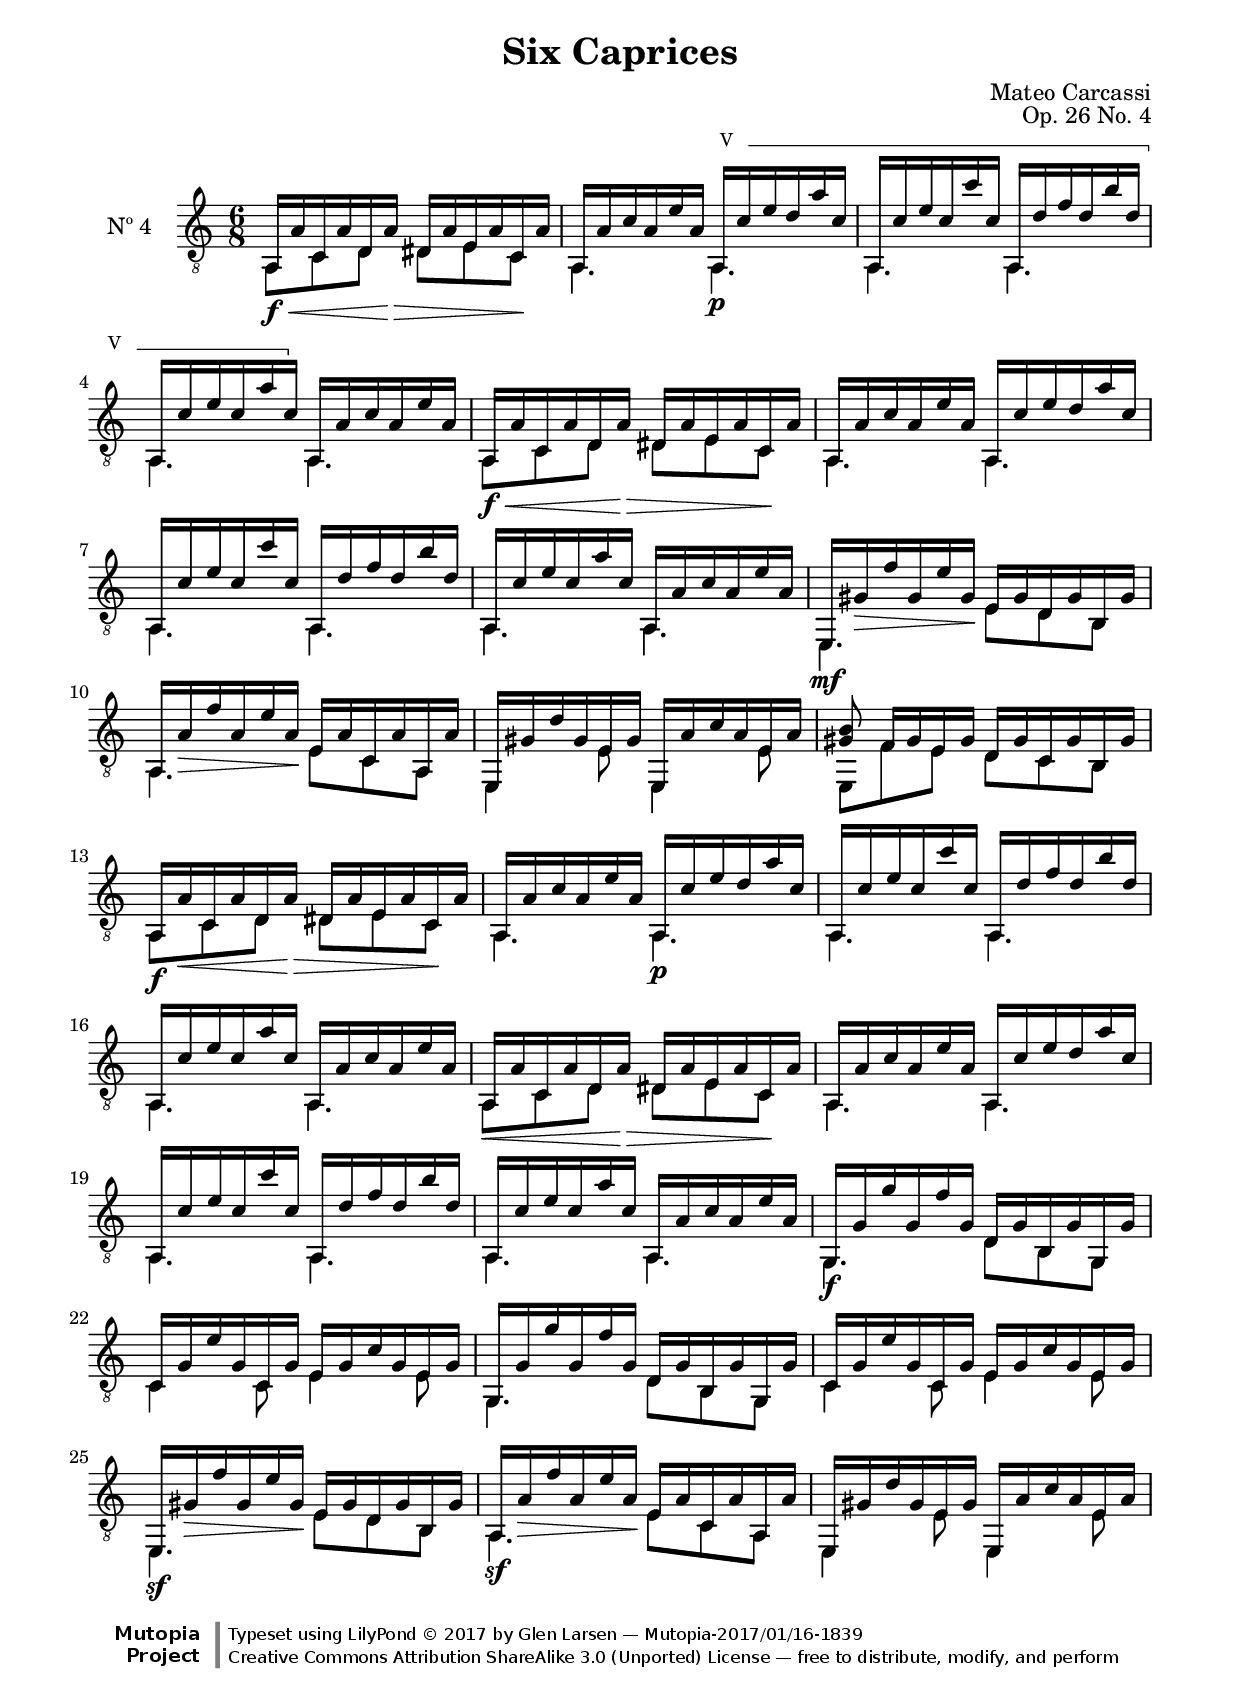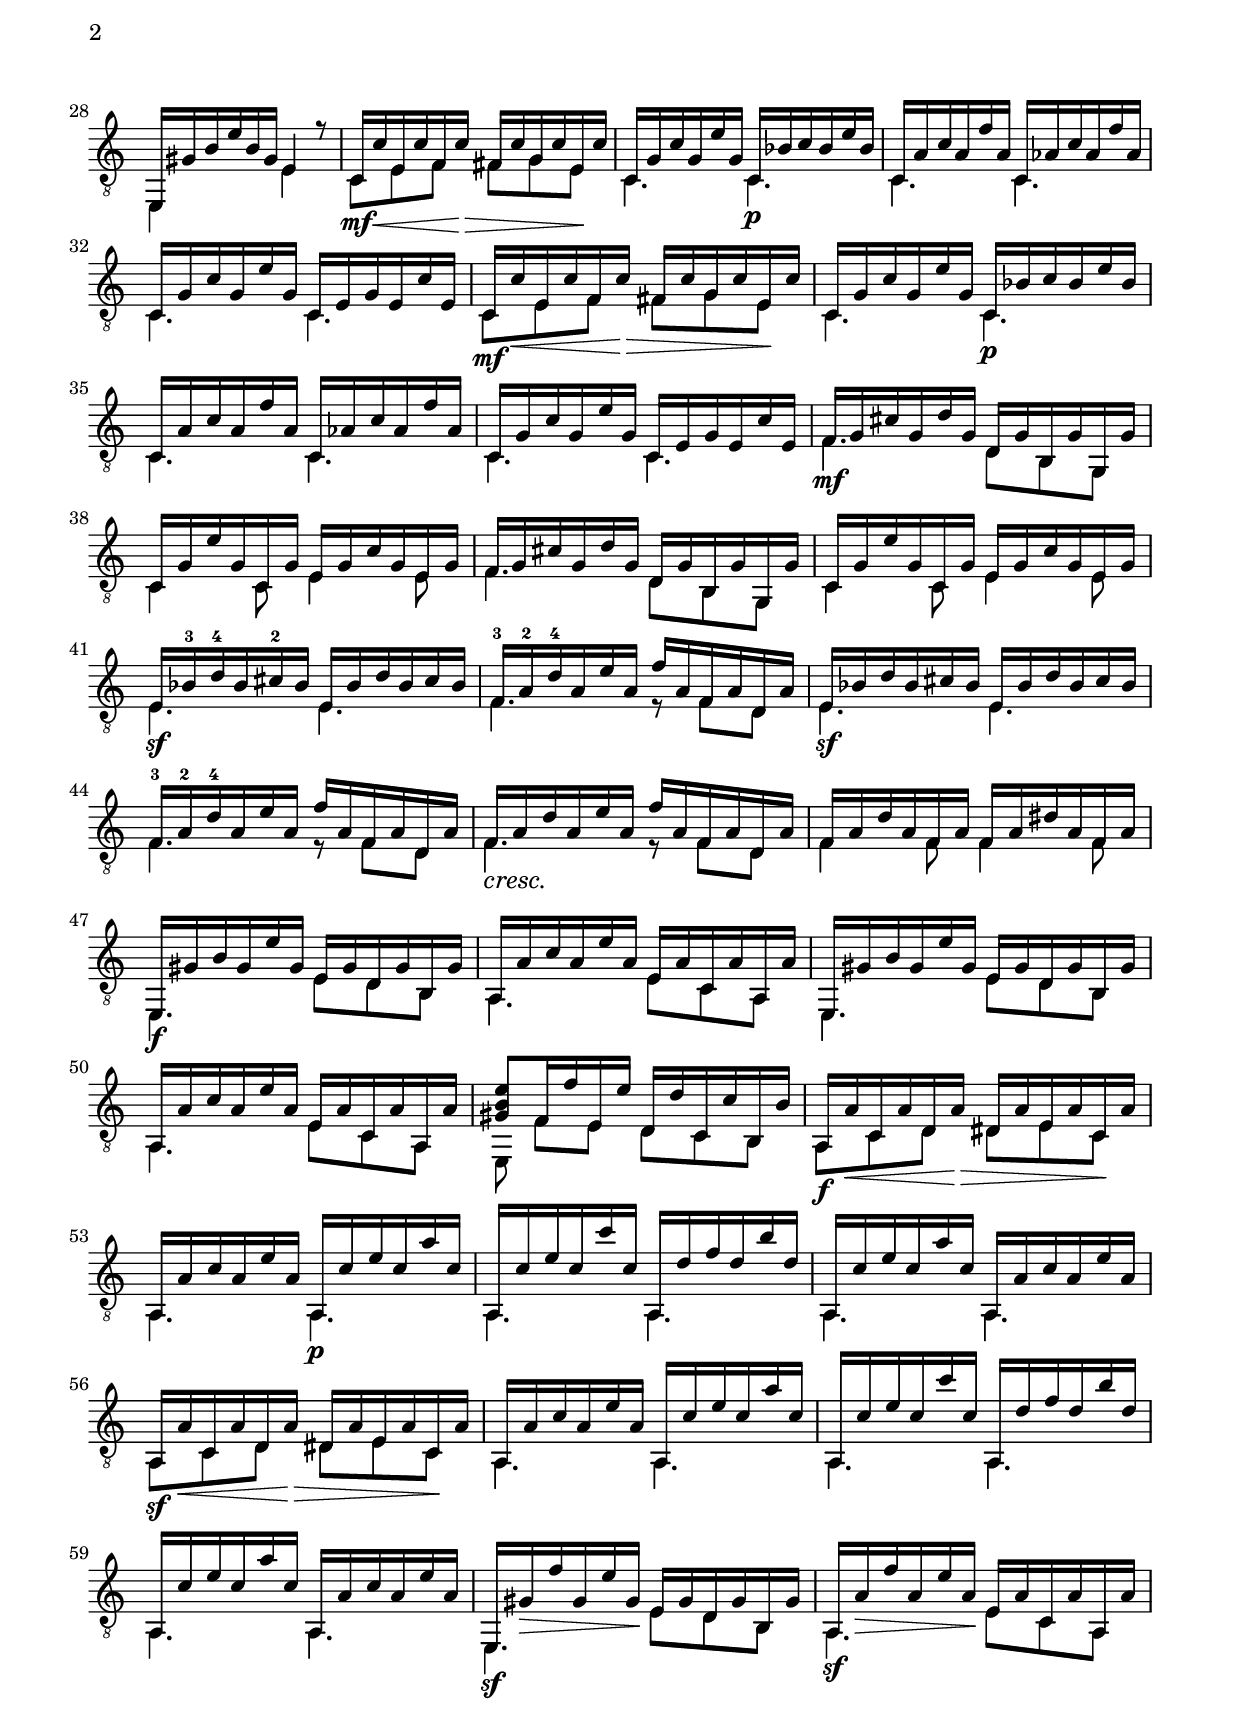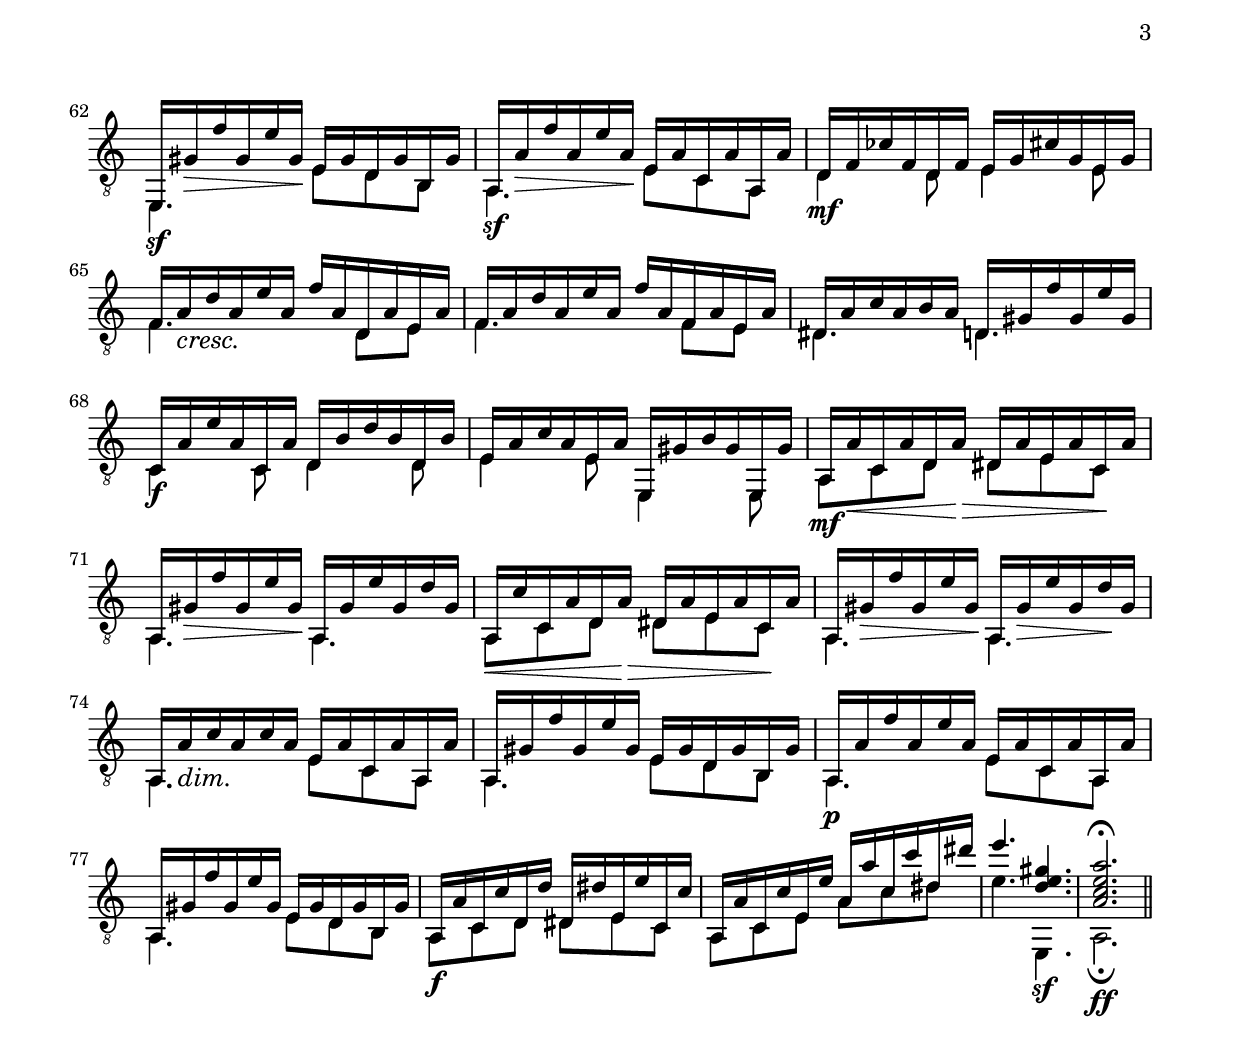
\version "2.19.49"

\header {
  title = "Six Caprices"
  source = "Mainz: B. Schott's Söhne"
  % Statens musikbibliotek - The Music Library of Sweden
  % Boije 91
  composer = "Mateo Carcassi"
  opus = "Op. 26 No. 4"
  year = "ca. 1827"
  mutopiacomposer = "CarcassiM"
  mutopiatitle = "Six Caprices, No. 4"
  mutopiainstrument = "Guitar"
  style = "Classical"
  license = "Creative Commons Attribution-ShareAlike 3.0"
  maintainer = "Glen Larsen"
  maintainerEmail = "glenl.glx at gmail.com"

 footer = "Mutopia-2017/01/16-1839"
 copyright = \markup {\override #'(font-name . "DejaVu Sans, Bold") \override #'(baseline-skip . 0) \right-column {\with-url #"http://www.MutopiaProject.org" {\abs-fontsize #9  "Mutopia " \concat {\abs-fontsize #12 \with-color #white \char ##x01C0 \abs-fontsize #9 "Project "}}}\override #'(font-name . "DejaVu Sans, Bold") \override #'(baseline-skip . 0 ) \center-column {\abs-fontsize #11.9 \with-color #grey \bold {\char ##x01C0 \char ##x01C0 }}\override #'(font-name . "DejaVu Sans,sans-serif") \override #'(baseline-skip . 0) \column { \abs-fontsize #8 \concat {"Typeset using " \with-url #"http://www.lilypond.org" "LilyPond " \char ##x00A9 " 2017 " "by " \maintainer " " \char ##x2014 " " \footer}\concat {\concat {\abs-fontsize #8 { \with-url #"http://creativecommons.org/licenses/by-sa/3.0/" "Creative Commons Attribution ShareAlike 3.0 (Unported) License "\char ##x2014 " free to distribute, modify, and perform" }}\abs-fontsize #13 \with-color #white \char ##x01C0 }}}
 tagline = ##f
}

\paper {
  line-width = 18.0\cm
  top-margin = 4\mm                              %-minimum: 8 mm
  top-markup-spacing.basic-distance = #6         %-dist. from bottom of top margin to the first markup/title
  markup-system-spacing.basic-distance = #10     %-dist. from header/title to first system
  top-system-spacing.basic-distance = #12        %-dist. from top margin to system in pages with no titles
  last-bottom-spacing.padding = #2               %-min #1.5 -pads music from copyright block 
}

%% Syntax: \barre #"text" { notes } - text = any number of box
barre =
#(define-music-function (barre location str music) (string? ly:music?)
   (let ((elts (extract-named-music music '(NoteEvent EventChord))))
     (if (pair? elts)
         (let ((first-element (first elts))
               (last-element (last elts)))
           (set! (ly:music-property first-element 'articulations)
                 (cons (make-music 'TextSpanEvent 'span-direction -1)
                       (ly:music-property first-element 'articulations)))
           (set! (ly:music-property last-element 'articulations)
                 (cons (make-music 'TextSpanEvent 'span-direction 1)
                       (ly:music-property last-element 'articulations))))))
   #{
       \once \override TextSpanner.font-size = #-2
       \once \override TextSpanner.font-shape = #'upright
       \once \override TextSpanner.staff-padding = #3
       \once \override TextSpanner.style = #'line
       \once \override TextSpanner.to-barline = ##f
       \once \override TextSpanner.bound-details =
            #`((left
                (text . ,#{ \markup { \draw-line #'( 0 . -.5) } #})
                (Y . 0)
                (padding . 0.25)
                (attach-dir . -2))
               (right
                (text . ,#{ \markup { \draw-line #'( 0 . -.5) } #})
                (Y . 0)
                (padding . 0.25)
                (attach-dir . 2)))
       %% uncomment this line for make full barred
       \once  \override TextSpanner.bound-details.left.text =  \markup { #str " "}
       $music
   #})


commonVar = {
  \override DynamicTextSpanner.style = #'none
  \mergeDifferentlyHeadedOn
  \mergeDifferentlyDottedOn
}

\layout {
  \context {
    \Voice
    \override StringNumber.stencil = ##f
  }
}


upperVoice = \relative c' {
  \voiceOne
  a,16\f\< a' c, a' d, a'\> dis, a' e a c,\! a' |
  a,16 a' c a e' a, \set minimumFret=5\barre #"V " { a,\p c' e d a' c, |
  a,16 c' e c c' c, a, d' f d b' d, |
  a,16 c' e c a' c, } \set minimumFret=0 a, a' c a e' a, |
  \barNumberCheck #5
  a,16\f\< a' c, a' d, a'\> dis, a' e a c,\! a' |
  a,16 a' c a e' a, \set minimumFret=5 a, c' e d a' c, |
  a,16 c' e c c' c, a, d' f d b' d, |
  a,16 c' e c a' c, \set minimumFret=0 a, a' c a e' a, |
  \barNumberCheck #9
  e,16\mf gis'\> f' gis, e' gis,\! e gis d gis b, gis' |
  a,16 a'\> f' a, e' a,\! e a c, a' a, a' |
  e,16 gis' d' gis, e gis e, a' c a e a  |
  <gis b>8 f16[ gis e gis] d gis c, gis' b, gis' |
  \barNumberCheck #13
  a,16\f a'\< c, a' d, a'\> dis, a' e a c,\! a' |
  a,16 a' c a e' a, a,\p c' e d a' c, |
  a,16 c' e c c' c, a, d' f d b' d, |
  a,16 c' e c a' c, a, a' c a e' a, |
  % repeat above 4 bars
  a,16\< a' c, a' d, a'\> dis, a' e a c,\! a' |
  a,16 a' c a e' a, a, c' e d a' c, |
  a,16 c' e c c' c, a, d' f d b' d, |
  a,16 c' e c a' c, a, a' c a e' a, |
  \barNumberCheck #21
  g,16\f g' g' g, f' g, d g b, g' g, g' | %\
  c,16 g' e' g, c, g' e g c g e g |	  %/
  g,16 g' g' g, f' g, d g b, g' g, g' |	  %\
  c,16 g' e' g, c, g' e g c g e g |	  %/
  \barNumberCheck #25
  e,16\sf gis'\> f' gis, e' gis,\! e gis d gis b, gis' |
  a,16\sf a'\> f' a, e' a,\! e a c, a' a, a' |
  e,16 gis' d' gis, e gis e, a' c a e a  |
  e,16 gis' b e b gis e4 r8 |
  \repeat unfold 2 {
    c16\mf c'\< e, c' f, c'\> fis, c' g c e,\! c' |
    c,16 g' c g e' g, c,\p bes' c bes e bes |
    c,16 a' c a f' a, c, aes' c aes f' aes, |
    c,16 g' c g e' g, c, e g e c' e, |
  }
  \barNumberCheck #37
  f16\mf g cis g d' g, d g b, g' g, g' |
  c,16 g' e' g, c, g' e g c g e g |
  f16 g cis g d' g, d g b, g' g, g' |
  c,16 g' e' g, c, g' e g c g e g | % end of page
  \barNumberCheck #41
  e16\sf bes'-3 d-4 bes cis-2 bes e, bes' d bes cis bes |
  f16-3 a-2 d-4 a e' a, f' a, f a d, a' |
  e16\sf bes' d bes cis bes e, bes' d bes cis bes |
  f16-3 a-2 d-4 a e' a, f' a, f a d, a' |
  \barNumberCheck #45
  \once\crescTextCresc
  f16\< a d\! a e' a, f' a, f a d, a' |
  f16 a d a f a f a dis a f a |

  e,16\f gis' b gis e' gis, e gis d gis b, gis' |
  a,16 a' c a e' a, e a c, a' a, a' |
  e,16 gis' b gis e' gis, e gis d gis b, gis' |
  a,16 a' c a e' a, e a c, a' a, a' |

  <gis b e>8 f16 f' e, e' d, d' c, c' b, b' |
  a,16\f a'\< c, a' d, a'\> dis, a' e a c,\! a' |

  a,16 a' c a e' a, a,\p c' e c a' c, | %*
  a,16 c' e c c' c, a, d' f d b' d, | %*
  a,16 c' e c a' c, a, a' c a e' a, | %*
  a,16\sf a'\< c, a' d, a'\> dis, a' e a c,\! a' |
  \barNumberCheck #57
  a,16 a' c a e' a, a, c' e c a' c, | %*
  a,16 c' e c c' c, a, d' f d b' d, | %*
  a,16 c' e c a' c, a, a' c a e' a, | %*
  \repeat unfold 2 {
    e,16\sf gis'\> f' gis, e' gis,\! e gis d gis b, gis' |
    a,16\sf a'\> f' a, e' a,\! e a c, a' a, a' |
  }
  d,16\mf f ces' f, d f e g cis g e g |
  f16 \once\crescTextCresc a\< d\! a e' a, f' a, d, a' e a |
  \barNumberCheck #66
  f16 a d a e' a, f' a, f a e a |
  dis,16 a' c a b a d, gis f' gis, e' gis, |
  c,16\f a' e' a, c, a' d, b' d b d, b' |
  \barNumberCheck #69
  e,16 a c a e a e, gis' b gis e, gis' |
  a,16\mf a'\< c, a' d, a'\> dis, a' e a c,\! a' |
  a,16 gis'\> f' gis, e' gis,\! a, gis' e' gis, d' gis, |
  a,16\< c' c, a' d, a'\> dis, a' e a c,\! a' |

  a,16 gis'\> f' gis, e' gis,\! a, gis'\> e' gis, d'\! gis, |
  a,16 \once\dimTextDim a'\> c a\! c a e a c, a' a, a' |
  a,16 gis' f' gis, e' gis, e gis d gis b, gis' |
  a,16\p a' f' a, e' a, e a c, a' a, a' |

  a,16 gis' f' gis, e' gis, e gis d gis b, gis' |
  a,16\f a' c, c' d, d' dis, dis' e, e'\2 c, c'\3 |
  a,16 a' c, c' e, e' a, a' c,\3 c' dis,\3 dis' |
  e4. <d, e gis>\sf |
  <a c e a>2.\ff\fermata
  \bar "||"
}

lowerVoice = \relative c {
  \voiceTwo
  \repeat unfold 2 {
    a8 c d dis e c |
    a4. \set minimumFret=5 a4. |
    a4. a4. |
    a4. \set minimumFret=0 a4. |
  }
  e4. e'8 d b |
  a4. e'8 c a |
  e4 e'8 e,4 e'8 |
  e,8 f' e d c b |
  \repeat unfold 2 {
    a8 c d dis e c |
    \repeat unfold 3 { a4. a4. | }
  }
  \repeat unfold 2 {
    g4. d'8 b g |
    c4 c8 e4 e8 |
  }
  e,4. e'8 d b |
  a4. e'8 c a |
  e4 e'8 e,4 e'8 |
  e,4 s8 e'4 s8 |
  \repeat unfold 2 {
    c8 e f fis g e |
    \repeat unfold 3 {
      c4. c |
    }
  }
  \repeat unfold 2 {
    f4. d8 b g |
    c4 c8 e4 e8 |
  }
  \repeat unfold 2 {
    e4. e |
    f4. r8 f d |
  }
  f4. r8 f d |
  f4 f8 f4 f8 |
  \repeat unfold 2 {
    e,4. e'8 d b |
    a4. e'8 c a |
  }
  e8 f'[ e] d c b |
  a8 c d dis e c |
  \repeat unfold 3 {
    a4. a |
  }
  a8 c d dis e c |
  \repeat unfold 3 {
    a4. a |
  }
  \repeat unfold 2 {
    e4. e'8 d b |
    a4. e'8 c a |
  }
  d4 d8 e4 e8 |

  f4. s8 d e |
  \barNumberCheck #66
  f4. s8 f e |
  dis4. d |
  c4 c8 d4 d8 |

  e4 e8 e,4 e8 |
  a8 c d dis e c |
  a4. a |
  a8 c d dis e c |

  a4. a |
  a4. e'8 c a |
  a4. e'8 d b |
  a4. e'8 c a |

  a4. e'8 d b |
  a8 c d dis e c |
  a8 c e a c\3 dis\3 |
  e4.\3 e,, |
  a2._\fermata |
}


\score {
  <<
    \new Staff = "Guitar" \with {
      midiInstrument = #"acoustic guitar (nylon)"
      instrumentName = #"Nº 4"
    } <<
      \commonVar
      \clef "treble_8"
      \key a \minor \time 6/8
      \context Voice = "upperVoice" \upperVoice
      \context Voice = "lowerVoice" \lowerVoice
    >>
%{
    \new TabStaff = "guitar tab" \with {
      restrainOpenStrings = ##t
    }
    <<
      \clef moderntab
      \context TabVoice = "upperVoice" \upperVoice
      \context TabVoice = "lowerVoice" \lowerVoice
    >>
%}
  >>
  \layout {}
  \midi {
    \tempo 4 = 92
  }
}
